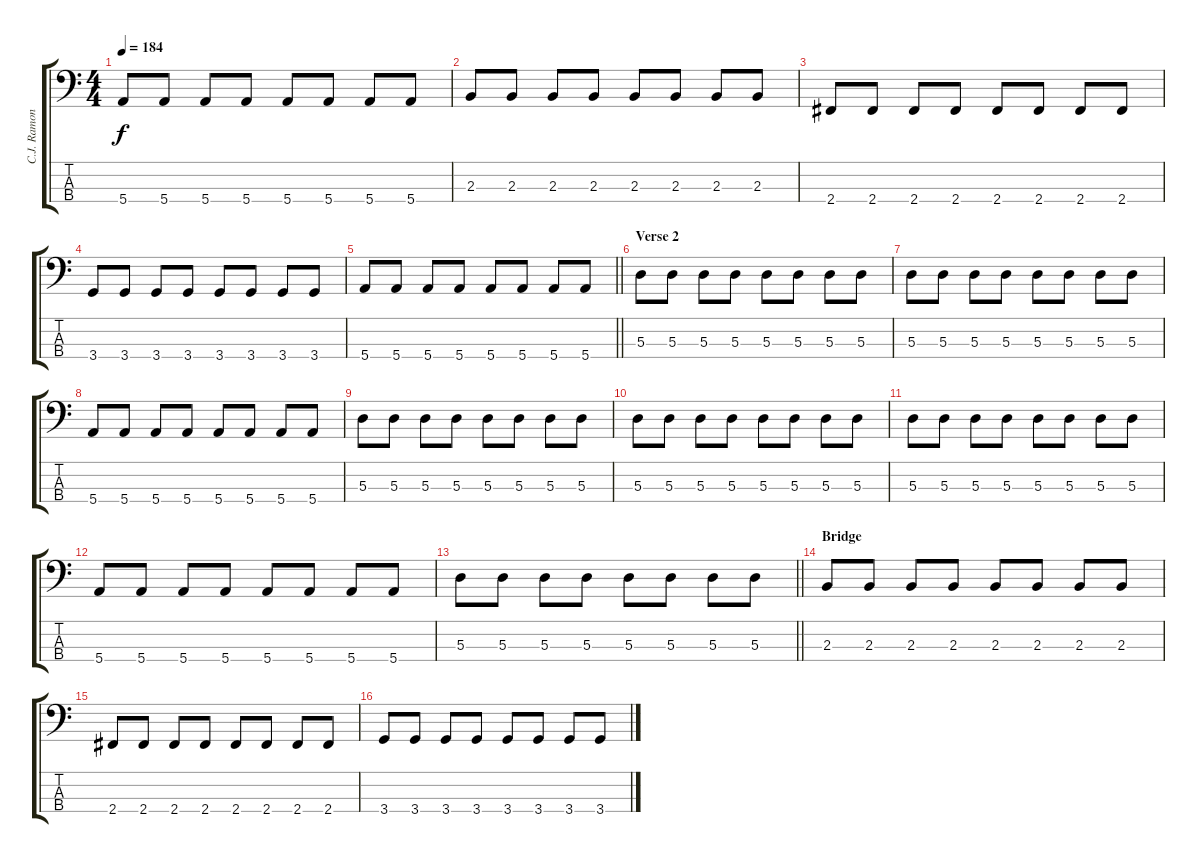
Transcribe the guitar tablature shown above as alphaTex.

\track ("C.J. Ramone" "C.J. Ramon") {instrument electricbasspick}
\staff {score tabs}
\tuning (G2 D2 A1 E1) {hide}
\ts (4 4)
\tempo 184
\clef f4
\ks c
5.4.8{dy f} 5.4.8 5.4.8 5.4.8 5.4.8 5.4.8 5.4.8 5.4.8 |
2.3.8 2.3.8 2.3.8 2.3.8 2.3.8 2.3.8 2.3.8 2.3.8 |
2.4.8 2.4.8 2.4.8 2.4.8 2.4.8 2.4.8 2.4.8 2.4.8 |
3.4.8 3.4.8 3.4.8 3.4.8 3.4.8 3.4.8 3.4.8 3.4.8 |
\barLineRight lightlight
5.4.8 5.4.8 5.4.8 5.4.8 5.4.8 5.4.8 5.4.8 5.4.8 |
\section ("" "Verse 2")
5.3.8 5.3.8 5.3.8 5.3.8 5.3.8 5.3.8 5.3.8 5.3.8 |
5.3.8 5.3.8 5.3.8 5.3.8 5.3.8 5.3.8 5.3.8 5.3.8 |
5.4.8 5.4.8 5.4.8 5.4.8 5.4.8 5.4.8 5.4.8 5.4.8 |
5.3.8 5.3.8 5.3.8 5.3.8 5.3.8 5.3.8 5.3.8 5.3.8 |
5.3.8 5.3.8 5.3.8 5.3.8 5.3.8 5.3.8 5.3.8 5.3.8 |
5.3.8 5.3.8 5.3.8 5.3.8 5.3.8 5.3.8 5.3.8 5.3.8 |
5.4.8 5.4.8 5.4.8 5.4.8 5.4.8 5.4.8 5.4.8 5.4.8 |
\barLineRight lightlight
5.3.8 5.3.8 5.3.8 5.3.8 5.3.8 5.3.8 5.3.8 5.3.8 |
\section ("" "Bridge")
2.3.8 2.3.8 2.3.8 2.3.8 2.3.8 2.3.8 2.3.8 2.3.8 |
2.4.8 2.4.8 2.4.8 2.4.8 2.4.8 2.4.8 2.4.8 2.4.8 |
3.4.8 3.4.8 3.4.8 3.4.8 3.4.8 3.4.8 3.4.8 3.4.8
